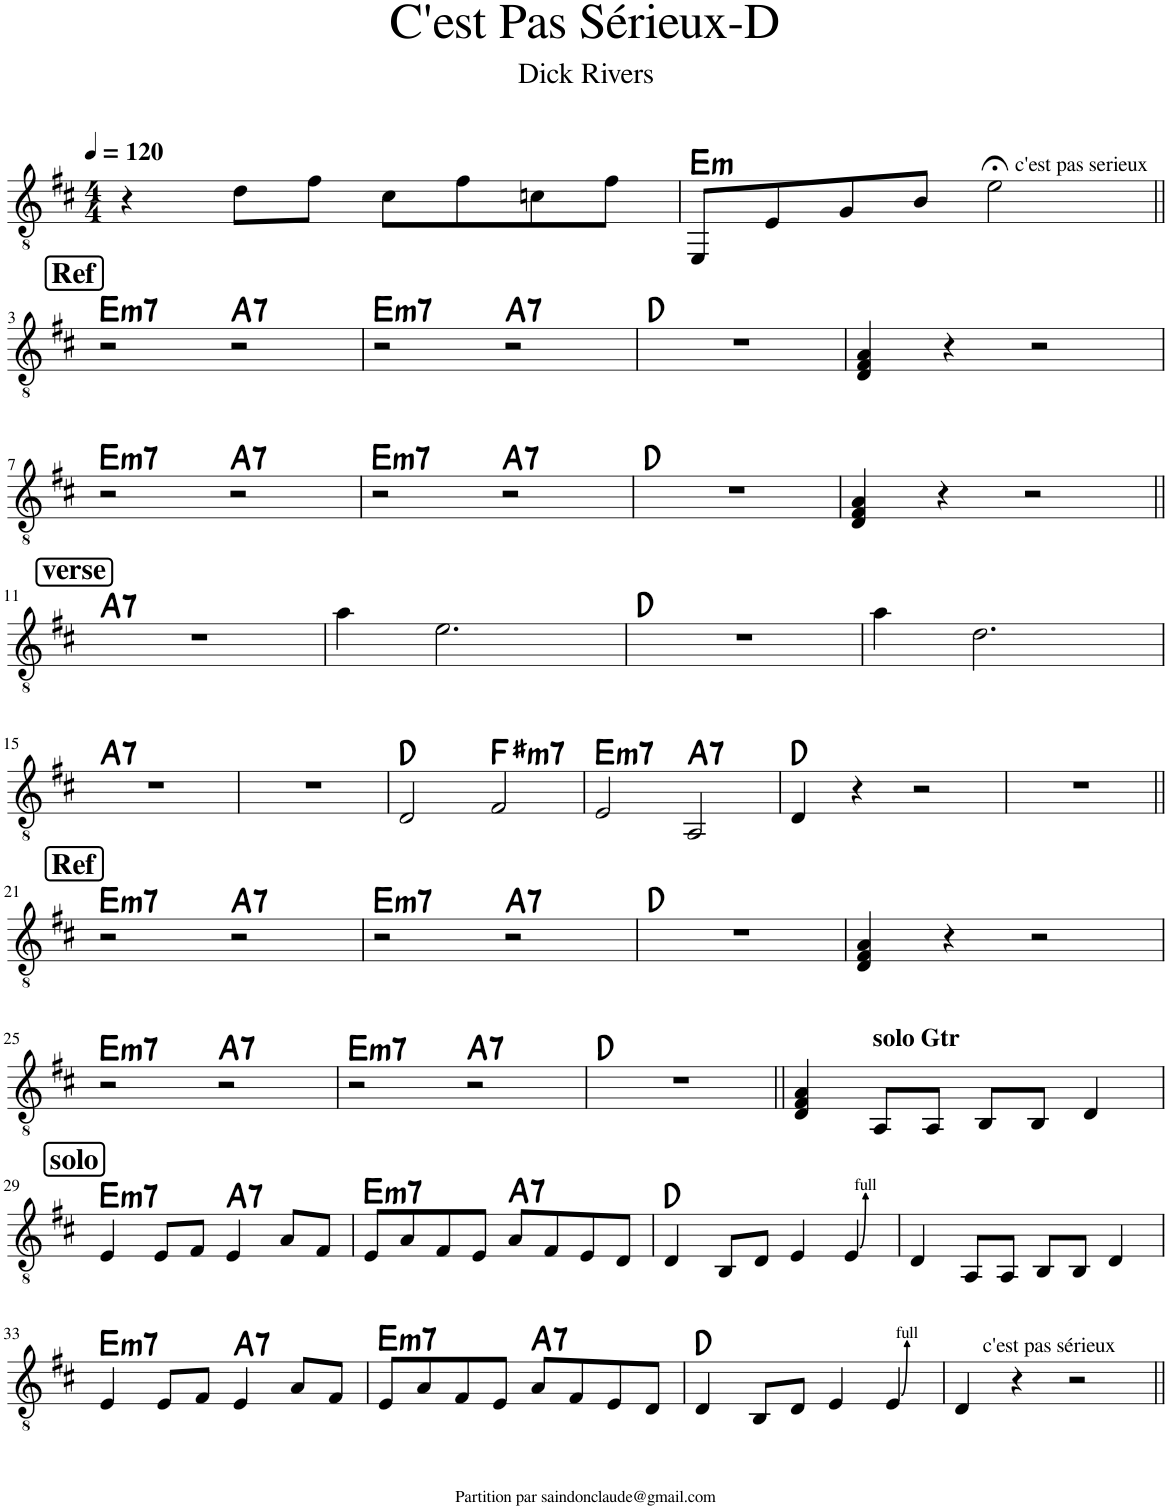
**kern	**harte
*part1	*part1
*staff1	*
*I"Classical Guitar	*
*I'Guit.	*
*clefGv2	*
*k[f#c#]	*
*M4/4	*
*MM120	*
=1	=1
4r	.
8d\L	.
8f#\J	.
8c#\L	.
8f#\	.
8cn\	.
8f#\J	.
=2	=2
!	!LO:H:kt=m
8EE/L	E:min
8E/	.
8G/	.
8B/J	.
!LO:TX:a:t=c'est pas serieux	!
2e;<\	.
!!LO:LB:g=z
!!LO:REH:place=s1:a:B:rj:fs=14:t=Ref
=3||	=3||
!	!LO:H:kt=m7
2r	E:min7
!	!LO:H:kt=7
2r	A:7
=4	=4
!	!LO:H:kt=m7
2r	E:min7
!	!LO:H:kt=7
2r	A:7
=5	=5
1r	D:maj
=6	=6
4D/ 4F#/ 4A/	.
4r	.
2r	.
!!LO:LB:g=z
=7	=7
!	!LO:H:kt=m7
2r	E:min7
!	!LO:H:kt=7
2r	A:7
=8	=8
!	!LO:H:kt=m7
2r	E:min7
!	!LO:H:kt=7
2r	A:7
=9	=9
1r	D:maj
=10	=10
4D/ 4F#/ 4A/	.
4r	.
2r	.
!!LO:LB:g=z
!!LO:REH:place=s1:a:B:rj:fs=14:t=verse
=11||	=11||
!	!LO:H:kt=7
1r	A:7
=12	=12
4a\	.
2.e\	.
=13	=13
1r	D:maj
=14	=14
4a\	.
2.d\	.
!!LO:LB:g=z
=15	=15
!	!LO:H:kt=7
1r	A:7
=16	=16
1r	.
=17	=17
2D/	D:maj
!	!LO:H:kt=m7
2F#/	F#:min7
=18	=18
!	!LO:H:kt=m7
2E/	E:min7
!	!LO:H:kt=7
2AA/	A:7
=19	=19
4D/	D:maj
4r	.
2r	.
=20	=20
1r	.
!!LO:LB:g=z
!!LO:REH:place=s1:a:B:rj:fs=14:t=Ref
=21||	=21||
!	!LO:H:kt=m7
2r	E:min7
!	!LO:H:kt=7
2r	A:7
=22	=22
!	!LO:H:kt=m7
2r	E:min7
!	!LO:H:kt=7
2r	A:7
=23	=23
1r	D:maj
=24	=24
4D/ 4F#/ 4A/	.
4r	.
2r	.
!!LO:LB:g=z
=25	=25
!	!LO:H:kt=m7
2r	E:min7
!	!LO:H:kt=7
2r	A:7
=26	=26
!	!LO:H:kt=m7
2r	E:min7
!	!LO:H:kt=7
2r	A:7
=27	=27
1r	D:maj
=28||	=28||
4D/ 4F#/ 4A/	.
!LO:TX:a:B:t=solo Gtr	!
8AA/L	.
8AA/J	.
8BB/L	.
8BB/J	.
4D/	.
!!LO:LB:g=z
!!LO:REH:place=s1:a:B:rj:fs=14:t=solo
=29	=29
!	!LO:H:kt=m7
4E/	E:min7
8E/L	.
8F#/J	.
!	!LO:H:kt=7
4E/	A:7
8A/L	.
8F#/J	.
=30	=30
!	!LO:H:kt=m7
8E/L	E:min7
8A/	.
8F#/	.
8E/J	.
!	!LO:H:kt=7
8A/L	A:7
8F#/	.
8E/	.
8D/J	.
=31	=31
4D/	D:maj
8BB/L	.
8D/J	.
4E/	.
4E/	.
=32	=32
4D/	.
8AA/L	.
8AA/J	.
8BB/L	.
8BB/J	.
4D/	.
!!LO:LB:g=z
=33	=33
!	!LO:H:kt=m7
4E/	E:min7
8E/L	.
8F#/J	.
!	!LO:H:kt=7
4E/	A:7
8A/L	.
8F#/J	.
=34	=34
!	!LO:H:kt=m7
8E/L	E:min7
8A/	.
8F#/	.
8E/J	.
!	!LO:H:kt=7
8A/L	A:7
8F#/	.
8E/	.
8D/J	.
=35	=35
4D/	D:maj
8BB/L	.
8D/J	.
4E/	.
4E/	.
=36	=36
4D/	.
!LO:TX:a:t=c'est pas sérieux	!
4r	.
2r	.
=||	=||
*-	*-
